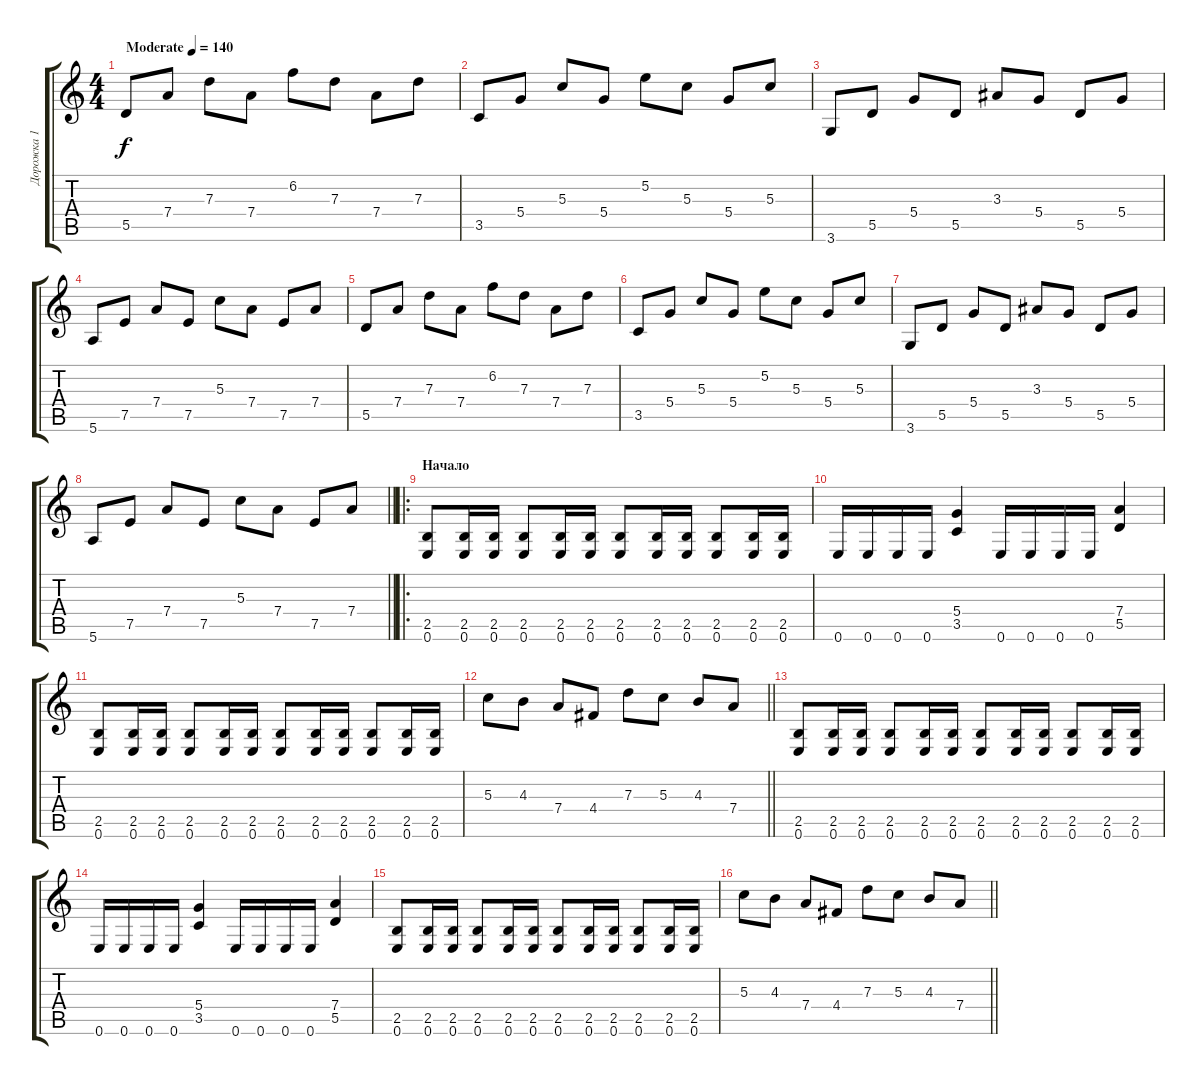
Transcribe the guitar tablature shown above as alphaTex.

\track ("Дорожка 1" "Дорожка 1") {instrument distortionguitar}
\staff {score tabs}
\tuning (E4 B3 G3 D3 A2 E2) {hide}
\ts (4 4)
\tempo (140 "Moderate")
\clef g2
\ks c
5.5.8{dy f instrument electricguitarclean} 7.4.8 7.3.8 7.4.8 6.2.8 7.3.8 7.4.8 7.3.8 |
3.5.8 5.4.8 5.3.8 5.4.8 5.2.8 5.3.8 5.4.8 5.3.8 |
3.6.8 5.5.8 5.4.8 5.5.8 3.3.8 5.4.8 5.5.8 5.4.8 |
5.6.8 7.5.8 7.4.8 7.5.8 5.3.8 7.4.8 7.5.8 7.4.8 |
5.5.8{instrument electricguitarclean} 7.4.8 7.3.8 7.4.8 6.2.8 7.3.8 7.4.8 7.3.8 |
3.5.8 5.4.8 5.3.8 5.4.8 5.2.8 5.3.8 5.4.8 5.3.8 |
3.6.8 5.5.8 5.4.8 5.5.8 3.3.8 5.4.8 5.5.8 5.4.8 |
\barLineRight lightlight
5.6.8 7.5.8 7.4.8 7.5.8 5.3.8 7.4.8 7.5.8 7.4.8 |
\ro
\section ("" "Начало")
(2.5 0.6).8{instrument distortionguitar} (2.5 0.6).16 (2.5 0.6).16 (2.5 0.6).8 (2.5 0.6).16 (2.5 0.6).16 (2.5 0.6).8 (2.5 0.6).16 (2.5 0.6).16 (2.5 0.6).8 (2.5 0.6).16 (2.5 0.6).16 |
0.6.16 0.6.16 0.6.16 0.6.16 (5.4 3.5).4 0.6.16 0.6.16 0.6.16 0.6.16 (7.4 5.5).4 |
(2.5 0.6).8 (2.5 0.6).16 (2.5 0.6).16 (2.5 0.6).8 (2.5 0.6).16 (2.5 0.6).16 (2.5 0.6).8 (2.5 0.6).16 (2.5 0.6).16 (2.5 0.6).8 (2.5 0.6).16 (2.5 0.6).16 |
\barLineRight lightlight
5.3.8 4.3.8 7.4.8 4.4.8 7.3.8 5.3.8 4.3.8 7.4.8 |
(2.5 0.6).8 (2.5 0.6).16 (2.5 0.6).16 (2.5 0.6).8 (2.5 0.6).16 (2.5 0.6).16 (2.5 0.6).8 (2.5 0.6).16 (2.5 0.6).16 (2.5 0.6).8 (2.5 0.6).16 (2.5 0.6).16 |
0.6.16 0.6.16 0.6.16 0.6.16 (5.4 3.5).4 0.6.16 0.6.16 0.6.16 0.6.16 (7.4 5.5).4 |
(2.5 0.6).8 (2.5 0.6).16 (2.5 0.6).16 (2.5 0.6).8 (2.5 0.6).16 (2.5 0.6).16 (2.5 0.6).8 (2.5 0.6).16 (2.5 0.6).16 (2.5 0.6).8 (2.5 0.6).16 (2.5 0.6).16 |
\barLineRight lightlight
5.3.8 4.3.8 7.4.8 4.4.8 7.3.8 5.3.8 4.3.8 7.4.8
